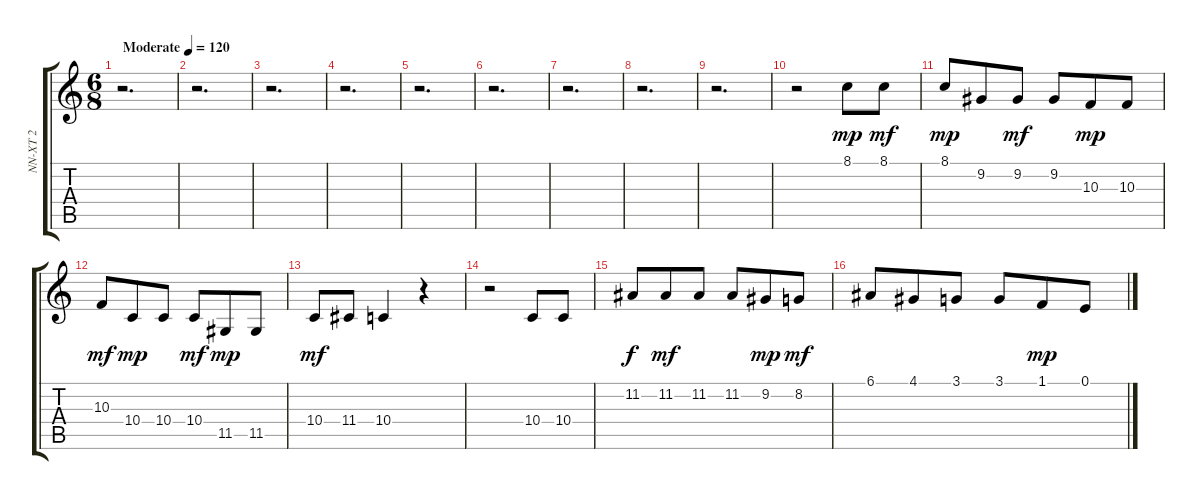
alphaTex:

\track ("NN-XT 2" "NN-XT 2") {instrument brightacousticpiano}
\staff {score tabs}
\tuning (E4 B3 G3 D3 A2 E2) {hide}
\ts (6 8)
\tempo (120 "Moderate")
\clef g2
\ks c
r.2{d dy mp instrument brightacousticpiano} |
r.2{d} |
r.2{d} |
r.2{d} |
r.2{d} |
r.2{d} |
r.2{d} |
r.2{d} |
r.2{d} |
r.2 8.1.8 8.1.8{dy mf} |
8.1.8{dy mp} 9.2.8 9.2.8{dy mf} 9.2.8 10.3.8{dy mp} 10.3.8 |
10.3.8{dy mf} 10.4.8{dy mp} 10.4.8 10.4.8{dy mf} 11.5.8{dy mp} 11.5.8 |
10.4.8{dy mf} 11.4.8 10.4.4 r.4 |
r.2 10.4.8 10.4.8 |
11.2.8{dy f} 11.2.8{dy mf} 11.2.8 11.2.8 9.2.8{dy mp} 8.2.8{dy mf} |
6.1.8 4.1.8 3.1.8 3.1.8 1.1.8{dy mp} 0.1.8
